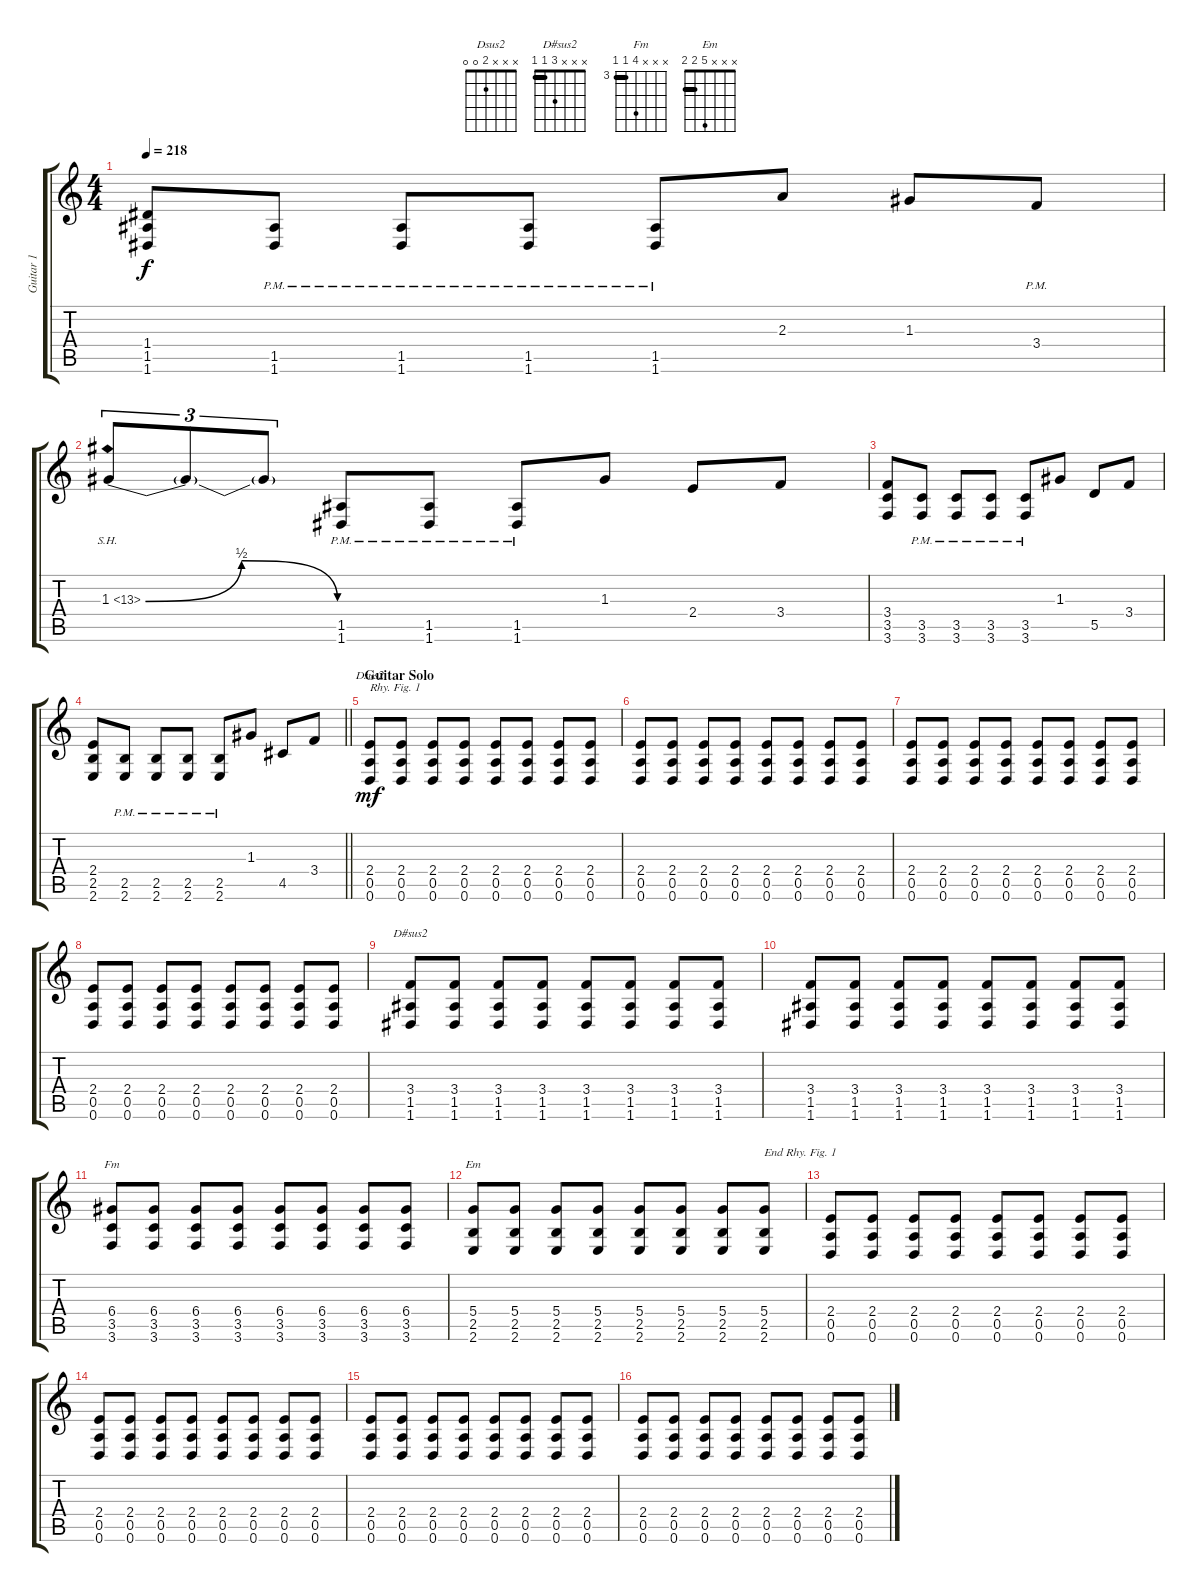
\track ("Guitar 1" "Guitar 1") {instrument distortionguitar}
\staff {score tabs}
\tuning (E4 B3 G3 D3 A2 D2) {hide}
\chord ("Dsus2" x x x 2 0 0)
\chord ("D#sus2" x x x 3 1 1) {barre 1}
\chord ("Fm" x x x 6 3 3) {firstfret 3 barre 3}
\chord ("Em" x x x 5 2 2) {barre 2}
\ts (4 4)
\tempo 218
\clef g2
\ks c
(1.4 1.5 1.6).8{dy f} (1.5{pm} 1.6).8 (1.5{pm} 1.6).8 (1.5{pm} 1.6).8 (1.5{pm} 1.6).8 2.3.8 1.3.8 3.4{pm}.8 |
1.3{be (bendrelease 0 0 15 2 15 2 60 0) sh 12}.8{tu (3 2)} 1.3{t}.8{tu (3 2)} 1.3{t}.8{tu (3 2)} (1.5{pm} 1.6{pm}).8 (1.5{pm} 1.6{pm}).8 (1.5{pm} 1.6{pm}).8 1.3.8 2.4.8 3.4.8 |
(3.4 3.5 3.6).8 (3.5{pm} 3.6).8 (3.5{pm} 3.6).8 (3.5{pm} 3.6).8 (3.5{pm} 3.6).8 1.3.8 5.5.8 3.4.8 |
\barLineRight lightlight
(2.4 2.5 2.6).8 (2.5{pm} 2.6).8 (2.5{pm} 2.6).8 (2.5{pm} 2.6).8 (2.5{pm} 2.6).8 1.3.8 4.5.8 3.4.8 |
\section ("" "Guitar Solo")
(2.4 0.5 0.6).8{ch "Dsus2" txt "Rhy. Fig. 1" dy mf volume 9} (2.4 0.5 0.6).8 (2.4 0.5 0.6).8 (2.4 0.5 0.6).8 (2.4 0.5 0.6).8 (2.4 0.5 0.6).8 (2.4 0.5 0.6).8 (2.4 0.5 0.6).8 |
(2.4 0.5 0.6).8 (2.4 0.5 0.6).8 (2.4 0.5 0.6).8 (2.4 0.5 0.6).8 (2.4 0.5 0.6).8 (2.4 0.5 0.6).8 (2.4 0.5 0.6).8 (2.4 0.5 0.6).8 |
(2.4 0.5 0.6).8 (2.4 0.5 0.6).8 (2.4 0.5 0.6).8 (2.4 0.5 0.6).8 (2.4 0.5 0.6).8 (2.4 0.5 0.6).8 (2.4 0.5 0.6).8 (2.4 0.5 0.6).8 |
(2.4 0.5 0.6).8 (2.4 0.5 0.6).8 (2.4 0.5 0.6).8 (2.4 0.5 0.6).8 (2.4 0.5 0.6).8 (2.4 0.5 0.6).8 (2.4 0.5 0.6).8 (2.4 0.5 0.6).8 |
(3.4 1.5 1.6).8{ch "D#sus2"} (3.4 1.5 1.6).8 (3.4 1.5 1.6).8 (3.4 1.5 1.6).8 (3.4 1.5 1.6).8 (3.4 1.5 1.6).8 (3.4 1.5 1.6).8 (3.4 1.5 1.6).8 |
(3.4 1.5 1.6).8 (3.4 1.5 1.6).8 (3.4 1.5 1.6).8 (3.4 1.5 1.6).8 (3.4 1.5 1.6).8 (3.4 1.5 1.6).8 (3.4 1.5 1.6).8 (3.4 1.5 1.6).8 |
(6.4 3.5 3.6).8{ch "Fm"} (6.4 3.5 3.6).8 (6.4 3.5 3.6).8 (6.4 3.5 3.6).8 (6.4 3.5 3.6).8 (6.4 3.5 3.6).8 (6.4 3.5 3.6).8 (6.4 3.5 3.6).8 |
(5.4 2.5 2.6).8{ch "Em"} (5.4 2.5 2.6).8 (5.4 2.5 2.6).8 (5.4 2.5 2.6).8 (5.4 2.5 2.6).8 (5.4 2.5 2.6).8 (5.4 2.5 2.6).8 (5.4 2.5 2.6).8{txt "End Rhy. Fig. 1"} |
(2.4 0.5 0.6).8 (2.4 0.5 0.6).8 (2.4 0.5 0.6).8 (2.4 0.5 0.6).8 (2.4 0.5 0.6).8 (2.4 0.5 0.6).8 (2.4 0.5 0.6).8 (2.4 0.5 0.6).8 |
(2.4 0.5 0.6).8 (2.4 0.5 0.6).8 (2.4 0.5 0.6).8 (2.4 0.5 0.6).8 (2.4 0.5 0.6).8 (2.4 0.5 0.6).8 (2.4 0.5 0.6).8 (2.4 0.5 0.6).8 |
(2.4 0.5 0.6).8 (2.4 0.5 0.6).8 (2.4 0.5 0.6).8 (2.4 0.5 0.6).8 (2.4 0.5 0.6).8 (2.4 0.5 0.6).8 (2.4 0.5 0.6).8 (2.4 0.5 0.6).8 |
(2.4 0.5 0.6).8 (2.4 0.5 0.6).8 (2.4 0.5 0.6).8 (2.4 0.5 0.6).8 (2.4 0.5 0.6).8 (2.4 0.5 0.6).8 (2.4 0.5 0.6).8 (2.4 0.5 0.6).8
